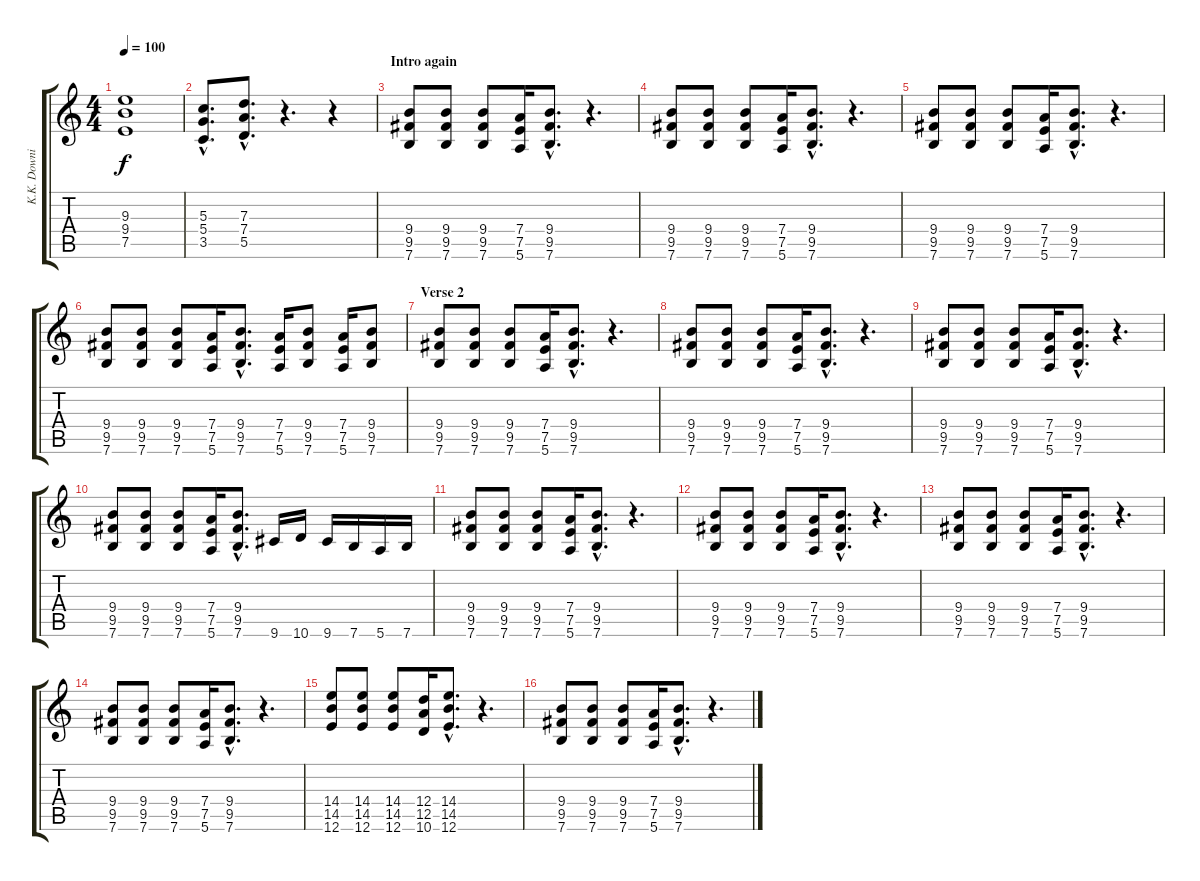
\track ("K.K. Downing" "K.K. Downi") {instrument distortionguitar}
\staff {score tabs}
\tuning (E4 B3 G3 D3 A2 E2) {hide}
\ts (4 4)
\tempo 100
\clef g2
\ks c
(9.3 9.4 7.5).1{dy f} |
(5.3{hac} 5.4{hac} 3.5{hac}).8{d} (7.3{hac} 7.4{hac} 5.5{hac}).8{d} r.4{d} r.4 |
\section ("" "Intro again")
(9.4 9.5 7.6).8 (9.4 9.5 7.6).8 (9.4 9.5 7.6).8 (7.4 7.5 5.6).16 (9.4{hac} 9.5{hac} 7.6{hac}).8{d} r.4{d} |
(9.4 9.5 7.6).8 (9.4 9.5 7.6).8 (9.4 9.5 7.6).8 (7.4 7.5 5.6).16 (9.4{hac} 9.5{hac} 7.6{hac}).8{d} r.4{d} |
(9.4 9.5 7.6).8 (9.4 9.5 7.6).8 (9.4 9.5 7.6).8 (7.4 7.5 5.6).16 (9.4{hac} 9.5{hac} 7.6{hac}).8{d} r.4{d} |
(9.4 9.5 7.6).8 (9.4 9.5 7.6).8 (9.4 9.5 7.6).8 (7.4 7.5 5.6).16 (9.4{hac} 9.5{hac} 7.6{hac}).8{d} (7.4 7.5 5.6).16 (9.4 9.5 7.6).8 (7.4 7.5 5.6).16 (9.4 9.5 7.6).8 |
\section ("" "Verse 2")
(9.4 9.5 7.6).8 (9.4 9.5 7.6).8 (9.4 9.5 7.6).8 (7.4 7.5 5.6).16 (9.4{hac} 9.5{hac} 7.6{hac}).8{d} r.4{d} |
(9.4 9.5 7.6).8 (9.4 9.5 7.6).8 (9.4 9.5 7.6).8 (7.4 7.5 5.6).16 (9.4{hac} 9.5{hac} 7.6{hac}).8{d} r.4{d} |
(9.4 9.5 7.6).8 (9.4 9.5 7.6).8 (9.4 9.5 7.6).8 (7.4 7.5 5.6).16 (9.4{hac} 9.5{hac} 7.6{hac}).8{d} r.4{d} |
(9.4 9.5 7.6).8 (9.4 9.5 7.6).8 (9.4 9.5 7.6).8 (7.4 7.5 5.6).16 (9.4{hac} 9.5{hac} 7.6{hac}).8{d} 9.6.16 10.6.16 9.6.16 7.6.16 5.6.16 7.6.16 |
(9.4 9.5 7.6).8 (9.4 9.5 7.6).8 (9.4 9.5 7.6).8 (7.4 7.5 5.6).16 (9.4{hac} 9.5{hac} 7.6{hac}).8{d} r.4{d} |
(9.4 9.5 7.6).8 (9.4 9.5 7.6).8 (9.4 9.5 7.6).8 (7.4 7.5 5.6).16 (9.4{hac} 9.5{hac} 7.6{hac}).8{d} r.4{d} |
(9.4 9.5 7.6).8 (9.4 9.5 7.6).8 (9.4 9.5 7.6).8 (7.4 7.5 5.6).16 (9.4{hac} 9.5{hac} 7.6{hac}).8{d} r.4{d} |
(9.4 9.5 7.6).8 (9.4 9.5 7.6).8 (9.4 9.5 7.6).8 (7.4 7.5 5.6).16 (9.4{hac} 9.5{hac} 7.6{hac}).8{d} r.4{d} |
(14.4 14.5 12.6).8 (14.4 14.5 12.6).8 (14.4 14.5 12.6).8 (12.4 12.5 10.6).16 (14.4{hac} 14.5{hac} 12.6{hac}).8{d} r.4{d} |
(9.4 9.5 7.6).8 (9.4 9.5 7.6).8 (9.4 9.5 7.6).8 (7.4 7.5 5.6).16 (9.4{hac} 9.5{hac} 7.6{hac}).8{d} r.4{d}
